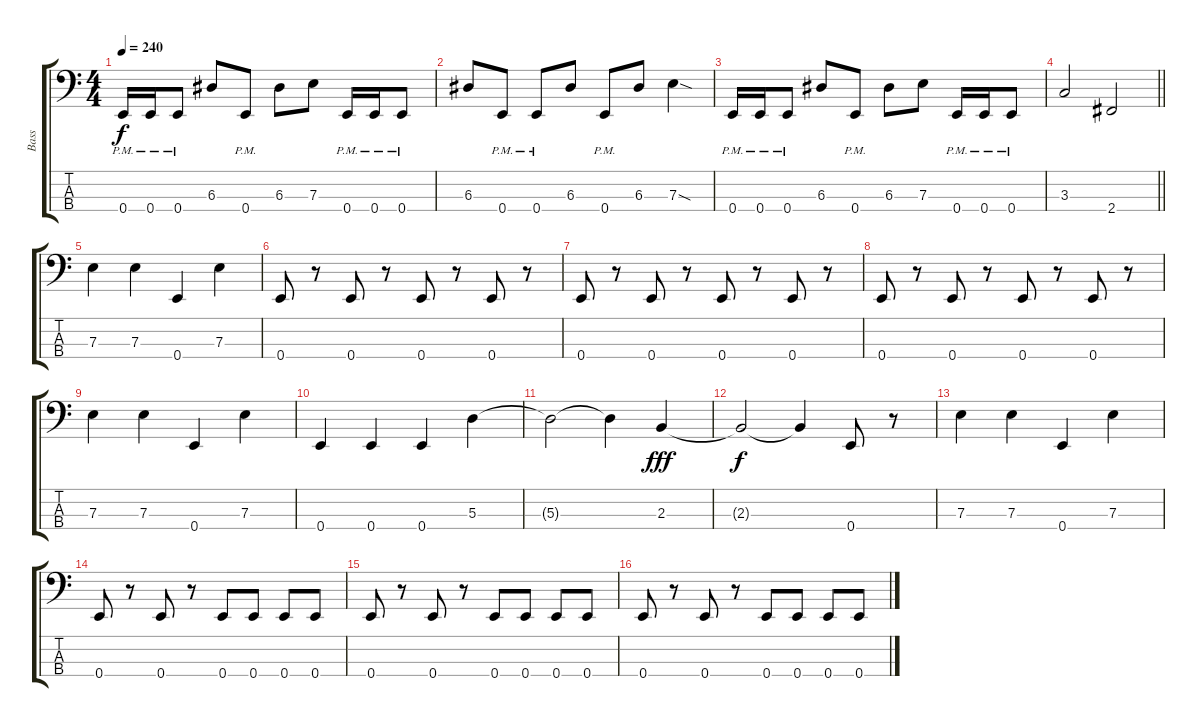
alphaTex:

\track ("Bass" "Bass") {instrument electricbassfinger}
\staff {score tabs}
\tuning (G2 D2 A1 E1) {hide}
\ts (4 4)
\tempo 240
\clef f4
\ks c
0.4{pm}.16{dy f} 0.4{pm}.16 0.4{pm}.8 6.3.8 0.4{pm}.8 6.3.8 7.3.8 0.4{pm}.16 0.4{pm}.16 0.4{pm}.8 |
6.3.8 0.4{pm}.8 0.4{pm}.8 6.3.8 0.4{pm}.8 6.3.8 7.3{sod}.4 |
0.4{pm}.16 0.4{pm}.16 0.4{pm}.8 6.3.8 0.4{pm}.8 6.3.8 7.3.8 0.4{pm}.16 0.4{pm}.16 0.4{pm}.8 |
\barLineRight lightlight
3.3.2 2.4.2 |
7.3.4 7.3.4 0.4.4 7.3.4 |
0.4.8 r.8 0.4.8 r.8 0.4.8 r.8 0.4.8 r.8 |
0.4.8 r.8 0.4.8 r.8 0.4.8 r.8 0.4.8 r.8 |
0.4.8 r.8 0.4.8 r.8 0.4.8 r.8 0.4.8 r.8 |
7.3.4 7.3.4 0.4.4 7.3.4 |
0.4.4 0.4.4 0.4.4 5.3.4 |
5.3{t}.2 5.3{t}.4 2.3.4{dy fff} |
2.3{t}.2{dy f} 2.3{t}.4 0.4.8 r.8 |
7.3.4 7.3.4 0.4.4 7.3.4 |
0.4.8 r.8 0.4.8 r.8 0.4.8 0.4.8 0.4.8 0.4.8 |
0.4.8 r.8 0.4.8 r.8 0.4.8 0.4.8 0.4.8 0.4.8 |
0.4.8 r.8 0.4.8 r.8 0.4.8 0.4.8 0.4.8 0.4.8
